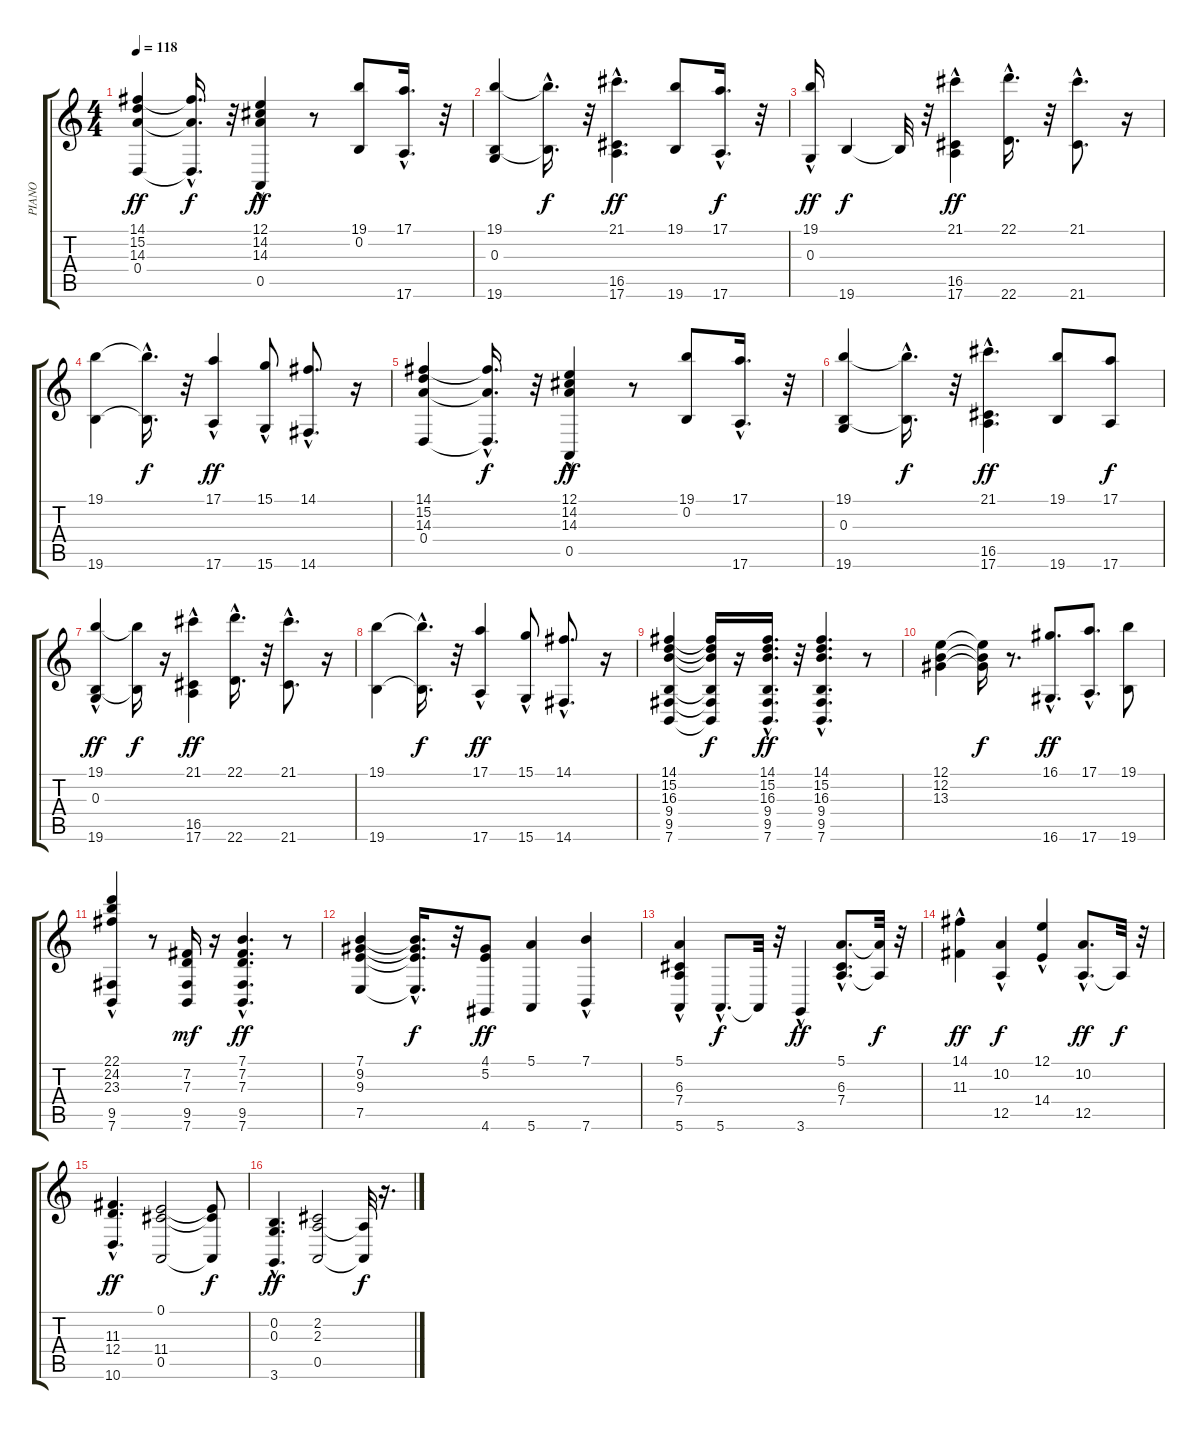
\track ("PIANO" "PIANO") {instrument electricgrandpiano}
\staff {score tabs}
\tuning (E4 B3 G3 D3 A2 E2) {hide}
\ts (4 4)
\tempo 118
\clef g2
\ks c
(14.1 15.2 14.3 0.4).4{dy ff} (14.1{t} 14.3{hac t} 0.4{hac t}).16{d dy f} r.32 (12.1 14.2{hac} 14.3{hac} 0.5{hac}).4{dy ff} r.8 (19.1 0.2).8 (17.1 17.6{hac}).16{d} r.32 |
(19.1 0.3 19.6).4 (19.1{hac t} 19.6{t}).16{d dy f} r.32 (21.1{hac} 16.5 17.6).4{d dy ff} (19.1 19.6).8 (17.1{hac} 17.6{hac}).16{d dy f} r.32 |
(19.1 0.3{hac}).16{dy ff} 19.6.4{dy f} 19.6{t}.32 r.32 (21.1{hac} 16.5{hac} 17.6).4{dy ff} (22.1{hac} 22.6{hac}).16{d} r.32 (21.1{hac} 21.6{hac}).8{d} r.16 |
(19.1 19.6).4 (19.1{hac t} 19.6{hac t}).16{d dy f} r.32 (17.1 17.6{hac}).4{dy ff} (15.1{hac} 15.6).8 (14.1 14.6{hac}).8{d} r.16 |
(14.1 15.2 14.3 0.4).4 (14.1{t} 14.3{hac t} 0.4{hac t}).16{d dy f} r.32 (12.1 14.2{hac} 14.3{hac} 0.5{hac}).4{dy ff} r.8 (19.1 0.2).8 (17.1 17.6{hac}).16{d} r.32 |
(19.1 0.3 19.6).4 (19.1{hac t} 19.6{t}).16{d dy f} r.32 (21.1{hac} 16.5 17.6).4{d dy ff} (19.1 19.6).8 (17.1 17.6).8{dy f} |
(19.1 0.3{hac} 19.6).4{dy ff} (19.1{t} 19.6{t}).16{dy f} r.16 (21.1{hac} 16.5{hac} 17.6).4{dy ff} (22.1{hac} 22.6{hac}).16{d} r.32 (21.1{hac} 21.6{hac}).8{d} r.16 |
(19.1 19.6).4 (19.1{hac t} 19.6{hac t}).16{d dy f} r.32 (17.1 17.6{hac}).4{dy ff} (15.1{hac} 15.6).8 (14.1 14.6{hac}).8{d} r.16 |
(14.1 15.2 16.3 9.4 9.5 7.6).4 (14.1{t} 15.2{t} 16.3{t} 9.4{t} 9.5{t} 7.6{t}).16{dy f} r.16 (14.1{hac} 15.2 16.3{hac} 9.4 9.5 7.6).16{d dy ff} r.32 (14.1{hac} 15.2 16.3{hac} 9.4{hac} 9.5{hac} 7.6{hac}).4{d} r.8 |
(12.1 12.2 13.3).4 (12.1{t} 12.2{t} 13.3{t}).16{dy f} r.8{d} (16.1 16.6{hac}).8{d dy ff} (17.1{hac} 17.6{hac}).8{d} (19.1 19.6).8 |
(22.1{hac} 24.2{hac} 23.3 9.5 7.6).4 r.8 (7.2 7.3 9.5 7.6).16{dy mf} r.16 (7.1 7.2 7.3 9.5{hac} 7.6{hac}).4{d dy ff} r.8 |
(7.1 9.2 9.3 7.5).4 (7.1{t} 9.2{t} 9.3{t} 7.5{hac t}).16{d dy f} r.32 (4.1 5.2 4.6).8{dy ff} (5.1 5.6).4 (7.1{hac} 7.6).4 |
(5.1 6.3 7.4 5.6{hac}).4 5.6{hac}.8{d dy f} 5.6{t}.32 r.32 3.6{hac}.4{dy ff} (5.1{hac} 6.3{hac} 7.4{hac}).8{d} (5.1{t} 7.4{t}).32{dy f} r.32 |
(14.1{hac} 11.3).4{dy ff} (10.2{hac} 12.5).4{dy f} (12.1 14.4{hac}).4 (10.2{hac} 12.5{hac}).8{d dy ff} 12.5{t}.32{dy f} r.32 |
(11.3 12.4 10.6{hac}).4{d dy ff} (0.1 11.4 0.5).2 (0.1{t} 11.4{t} 0.5{t}).8{dy f} |
(0.2 0.3 3.6{hac}).4{d dy ff} (2.2 2.3 0.5).2 (2.3{t} 0.5{t}).32{dy f} r.16{d}
